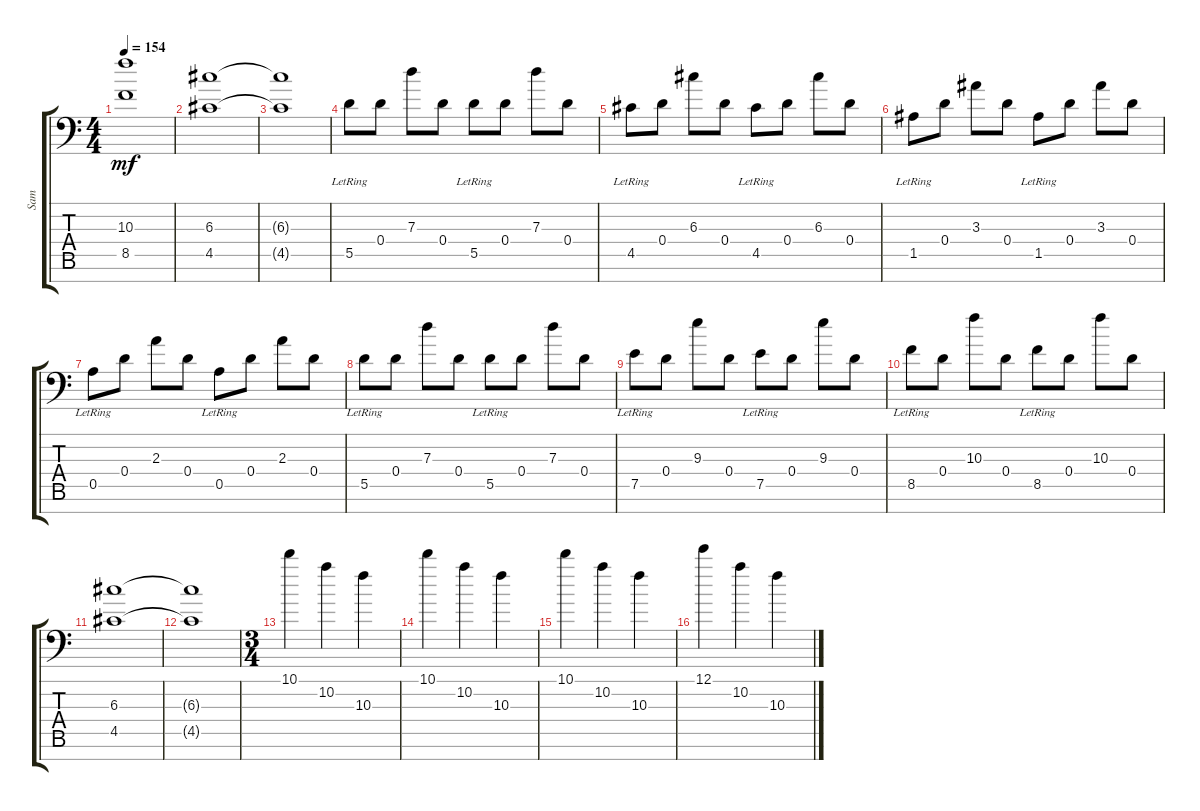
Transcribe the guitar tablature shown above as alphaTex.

\track ("Sam" "Sam") {instrument distortionguitar}
\staff {score tabs}
\tuning (E4 B3 G3 D3 A2 E2 A1) {hide}
\ts (4 4)
\tempo 154
\clef f4
\ks c
(10.3 8.5).1{dy mf} |
(6.3 4.5).1 |
(6.3{t} 4.5{t}).1 |
5.5{lr}.8 0.4.8 7.3.8 0.4.8 5.5{lr}.8 0.4.8 7.3.8 0.4.8 |
4.5{lr}.8 0.4.8 6.3.8 0.4.8 4.5{lr}.8 0.4.8 6.3.8 0.4.8 |
1.5{lr}.8 0.4.8 3.3.8 0.4.8 1.5{lr}.8 0.4.8 3.3.8 0.4.8 |
0.5{lr}.8 0.4.8 2.3.8 0.4.8 0.5{lr}.8 0.4.8 2.3.8 0.4.8 |
5.5{lr}.8 0.4.8 7.3.8 0.4.8 5.5{lr}.8 0.4.8 7.3.8 0.4.8 |
7.5{lr}.8 0.4.8 9.3.8 0.4.8 7.5{lr}.8 0.4.8 9.3.8 0.4.8 |
8.5{lr}.8 0.4.8 10.3.8 0.4.8 8.5{lr}.8 0.4.8 10.3.8 0.4.8 |
(6.3 4.5).1 |
(6.3{t} 4.5{t}).1 |
\ts (3 4)
10.1.4 10.2.4 10.3.4 |
10.1.4 10.2.4 10.3.4 |
10.1.4 10.2.4 10.3.4 |
12.1.4 10.2.4 10.3.4
